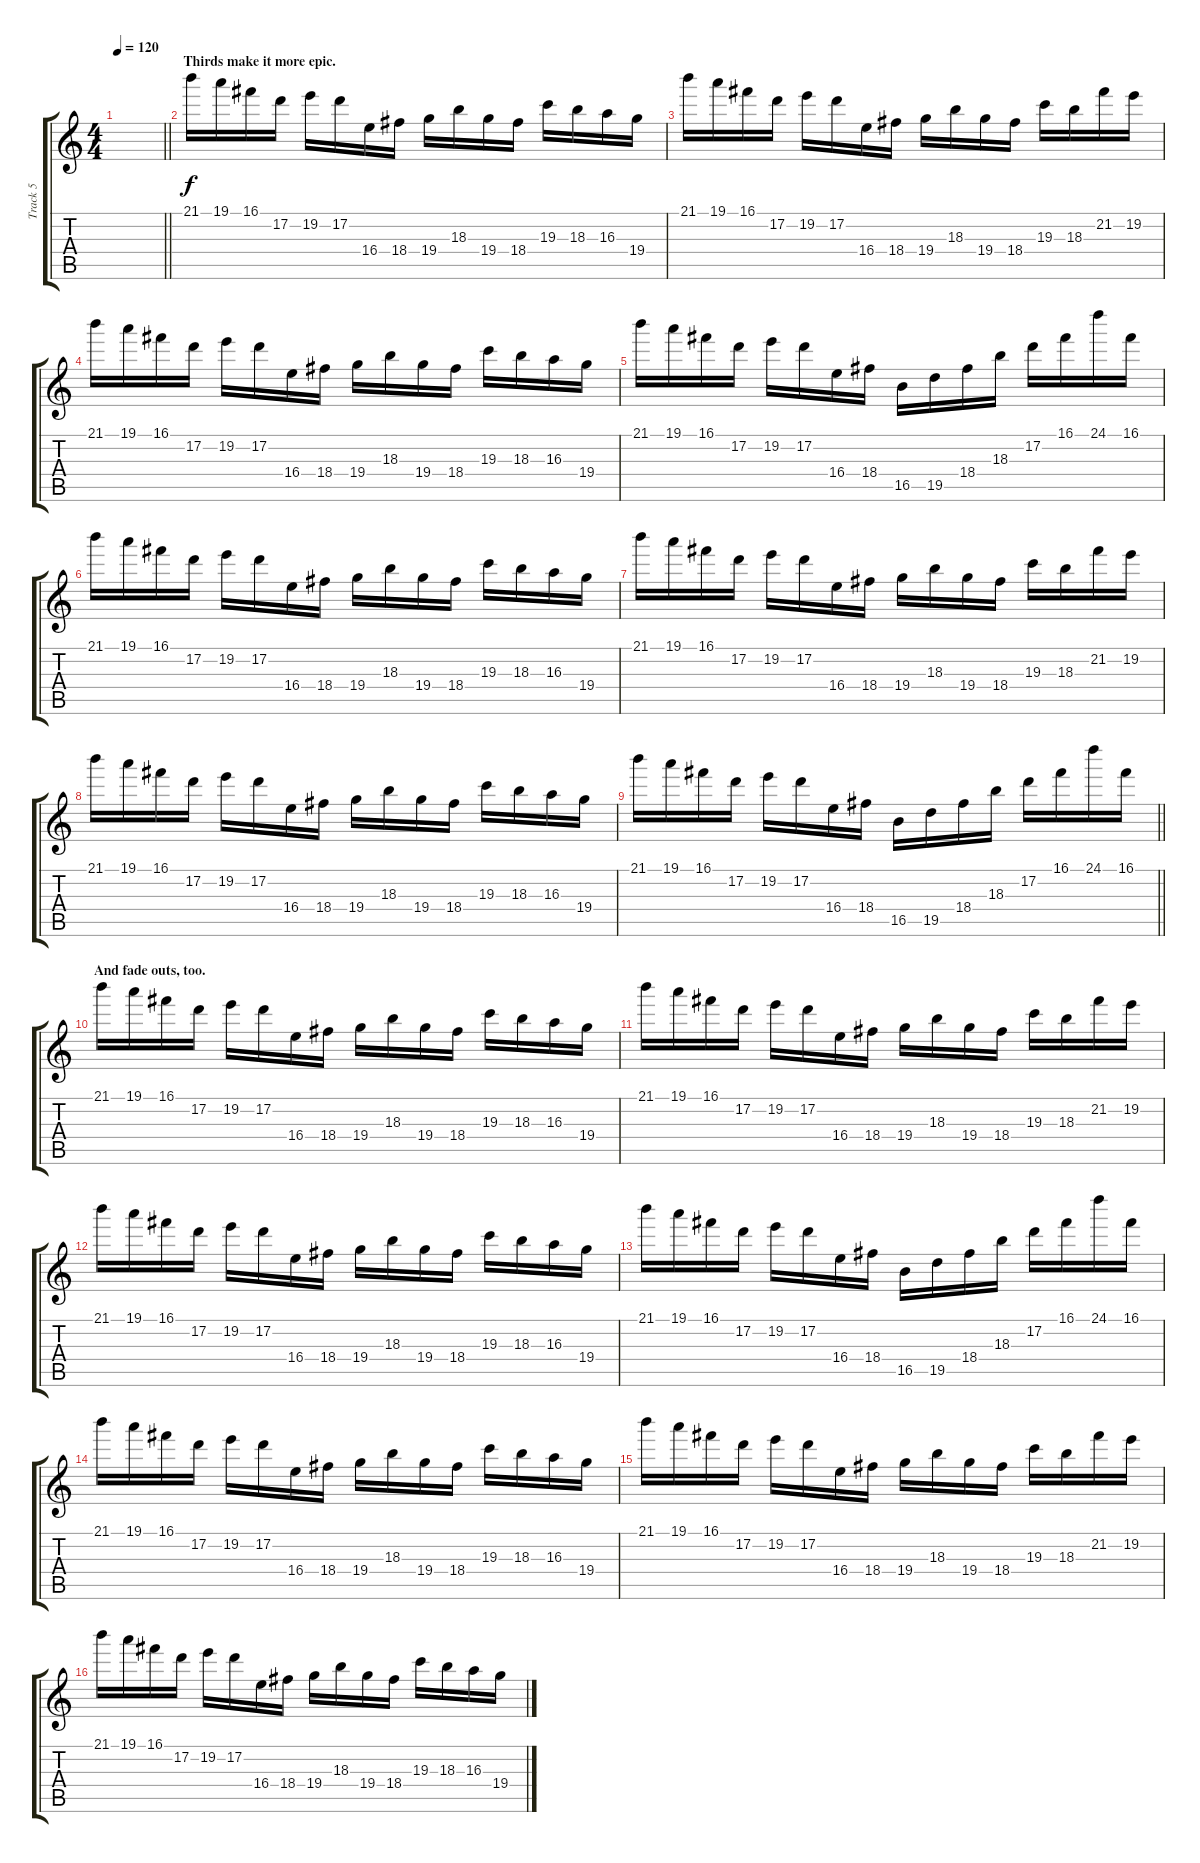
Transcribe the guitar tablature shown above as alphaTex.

\track ("Track 5" "Track 5") {instrument overdrivenguitar}
\staff {score tabs}
\tuning (D4 A3 F3 C3 G2 B1) {hide}
\ts (4 4)
\tempo 120
\clef g2
\barLineRight lightlight
\ks c
|
\section ("" "Thirds make it more epic.")
21.1.16 19.1.16 16.1.16 17.2.16 19.2.16 17.2.16 16.4.16 18.4.16 19.4.16 18.3.16 19.4.16 18.4.16 19.3.16 18.3.16 16.3.16 19.4.16 |
21.1.16 19.1.16 16.1.16 17.2.16 19.2.16 17.2.16 16.4.16 18.4.16 19.4.16 18.3.16 19.4.16 18.4.16 19.3.16 18.3.16 21.2.16 19.2.16 |
21.1.16 19.1.16 16.1.16 17.2.16 19.2.16 17.2.16 16.4.16 18.4.16 19.4.16 18.3.16 19.4.16 18.4.16 19.3.16 18.3.16 16.3.16 19.4.16 |
21.1.16 19.1.16 16.1.16 17.2.16 19.2.16 17.2.16 16.4.16 18.4.16 16.5.16 19.5.16 18.4.16 18.3.16 17.2.16 16.1.16 24.1.16 16.1.16 |
21.1.16 19.1.16 16.1.16 17.2.16 19.2.16 17.2.16 16.4.16 18.4.16 19.4.16 18.3.16 19.4.16 18.4.16 19.3.16 18.3.16 16.3.16 19.4.16 |
21.1.16 19.1.16 16.1.16 17.2.16 19.2.16 17.2.16 16.4.16 18.4.16 19.4.16 18.3.16 19.4.16 18.4.16 19.3.16 18.3.16 21.2.16 19.2.16 |
21.1.16 19.1.16 16.1.16 17.2.16 19.2.16 17.2.16 16.4.16 18.4.16 19.4.16 18.3.16 19.4.16 18.4.16 19.3.16 18.3.16 16.3.16 19.4.16 |
\barLineRight lightlight
21.1.16 19.1.16 16.1.16 17.2.16 19.2.16 17.2.16 16.4.16 18.4.16 16.5.16 19.5.16 18.4.16 18.3.16 17.2.16 16.1.16 24.1.16 16.1.16 |
\section ("" "And fade outs, too.")
21.1.16{volume 7} 19.1.16 16.1.16 17.2.16 19.2.16 17.2.16 16.4.16 18.4.16 19.4.16 18.3.16 19.4.16 18.4.16 19.3.16 18.3.16 16.3.16 19.4.16 |
21.1.16 19.1.16 16.1.16 17.2.16 19.2.16 17.2.16 16.4.16 18.4.16 19.4.16 18.3.16 19.4.16 18.4.16 19.3.16 18.3.16 21.2.16 19.2.16 |
21.1.16 19.1.16 16.1.16 17.2.16 19.2.16 17.2.16 16.4.16 18.4.16 19.4.16 18.3.16 19.4.16 18.4.16 19.3.16 18.3.16 16.3.16 19.4.16 |
21.1.16 19.1.16 16.1.16 17.2.16 19.2.16 17.2.16 16.4.16 18.4.16 16.5.16 19.5.16 18.4.16 18.3.16 17.2.16 16.1.16 24.1.16 16.1.16 |
21.1.16{volume 0} 19.1.16 16.1.16 17.2.16 19.2.16 17.2.16 16.4.16 18.4.16 19.4.16 18.3.16 19.4.16 18.4.16 19.3.16 18.3.16 16.3.16 19.4.16 |
21.1.16 19.1.16 16.1.16 17.2.16 19.2.16 17.2.16 16.4.16 18.4.16 19.4.16 18.3.16 19.4.16 18.4.16 19.3.16 18.3.16 21.2.16 19.2.16 |
21.1.16 19.1.16 16.1.16 17.2.16 19.2.16 17.2.16 16.4.16 18.4.16 19.4.16 18.3.16 19.4.16 18.4.16 19.3.16 18.3.16 16.3.16 19.4.16
